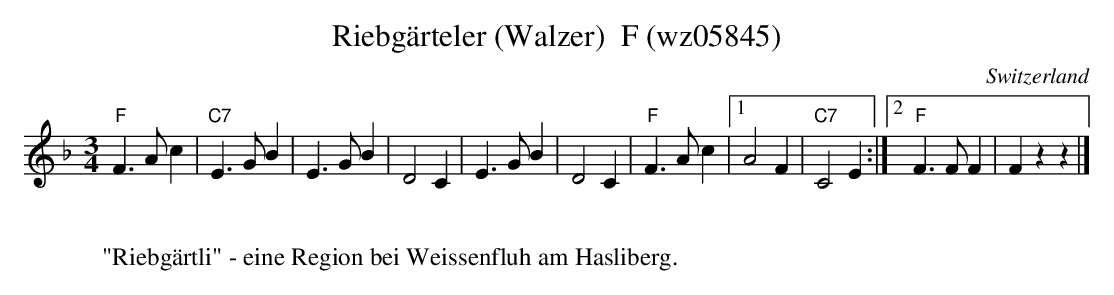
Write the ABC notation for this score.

X:1
T: Riebgärteler (Walzer)  F (wz05845)
O:Switzerland
M:3/4
L:1/4
K:F major
"F"F>Ac | "C7"E>GB | E>GB | D2C | E>GB | D2C | "F"F>Ac |1 A2F | "C7"C2E :|2 "F"F>FF | Fzz |]
W:
W: "Riebgärtli" - eine Region bei Weissenfluh am Hasliberg.
